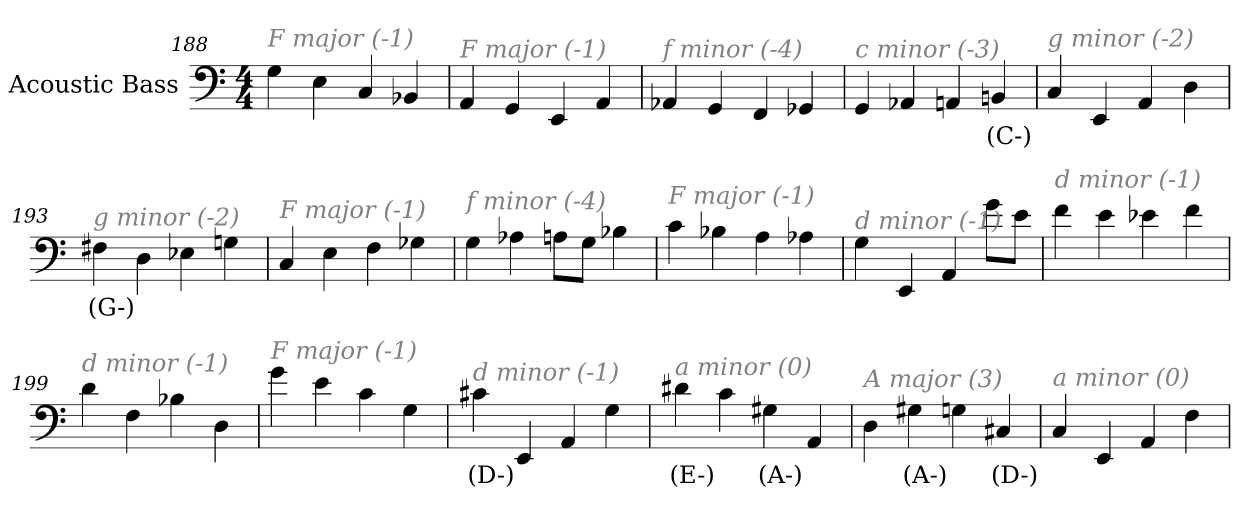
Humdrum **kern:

**kern	**text
*part1	*part1
*staff1	*staff1
*I"Acoustic Bass	*
*clefF4	*
*ITrd7c12	*
*k[]	*
*C:	*
*M4/4	*
=188	=188
!LO:TX:i:color=#808080:t=F major (-1)	!
4GG	.
4EE	.
4CC	.
4BBB-X	.
=189	=189
!LO:TX:i:color=#808080:t=F major (-1)	!
4AAA	.
4GGG	.
4EEE	.
4AAA	.
=190	=190
!LO:TX:i:color=#808080:t=f minor (-4)	!
4AAA-X	.
4GGG	.
4FFF	.
4GGG-X	.
=191	=191
!LO:TX:i:color=#808080:t=c minor (-3)	!
4GGG	.
4AAA-X	.
4AAAn	.
4BBBni	(C-)
=192	=192
!LO:TX:i:color=#808080:t=g minor (-2)	!
4CC	.
4EEE	.
4AAA	.
4DD	.
=193	=193
!LO:TX:i:color=#808080:t=g minor (-2)	!
4FF#Xi	(G-)
4DD	.
4EE-X	.
4GGn	.
=194	=194
!LO:TX:i:color=#808080:t=F major (-1)	!
4CC	.
4EE	.
4FF	.
4GG-X	.
=195	=195
!LO:TX:i:color=#808080:t=f minor (-4)	!
4GG	.
4AA-X	.
8AAnL	.
8GGJ	.
4BB-X	.
=196	=196
!LO:TX:i:color=#808080:t=F major (-1)	!
4C	.
4BB-X	.
4AA	.
4AA-X	.
=197	=197
!LO:TX:i:color=#808080:t=d minor (-1)	!
4GG	.
4EEE	.
4AAA	.
8GL	.
8EJ	.
=198	=198
!LO:TX:i:color=#808080:t=d minor (-1)	!
4F	.
4E	.
4E-X	.
4F	.
=199	=199
!LO:TX:i:color=#808080:t=d minor (-1)	!
4D	.
4FF	.
4BB-X	.
4DD	.
=200	=200
!LO:TX:i:color=#808080:t=F major (-1)	!
4G	.
4E	.
4C	.
4GG	.
=201	=201
!LO:TX:i:color=#808080:t=d minor (-1)	!
4C#Xi	(D-)
4EEE	.
4AAA	.
4GG	.
=202	=202
!LO:TX:i:color=#808080:t=a minor (0)	!
4D#Xi	(E-)
4C	.
4GG#Xi	(A-)
4AAA	.
=203	=203
!LO:TX:i:color=#808080:t=A major (3)	!
4DD	.
4GG#Xi	(A-)
4GG	.
4CC#Xi	(D-)
=204	=204
!LO:TX:i:color=#808080:t=a minor (0)	!
4CC	.
4EEE	.
4AAA	.
4FF	.
=	=
*-	*-
